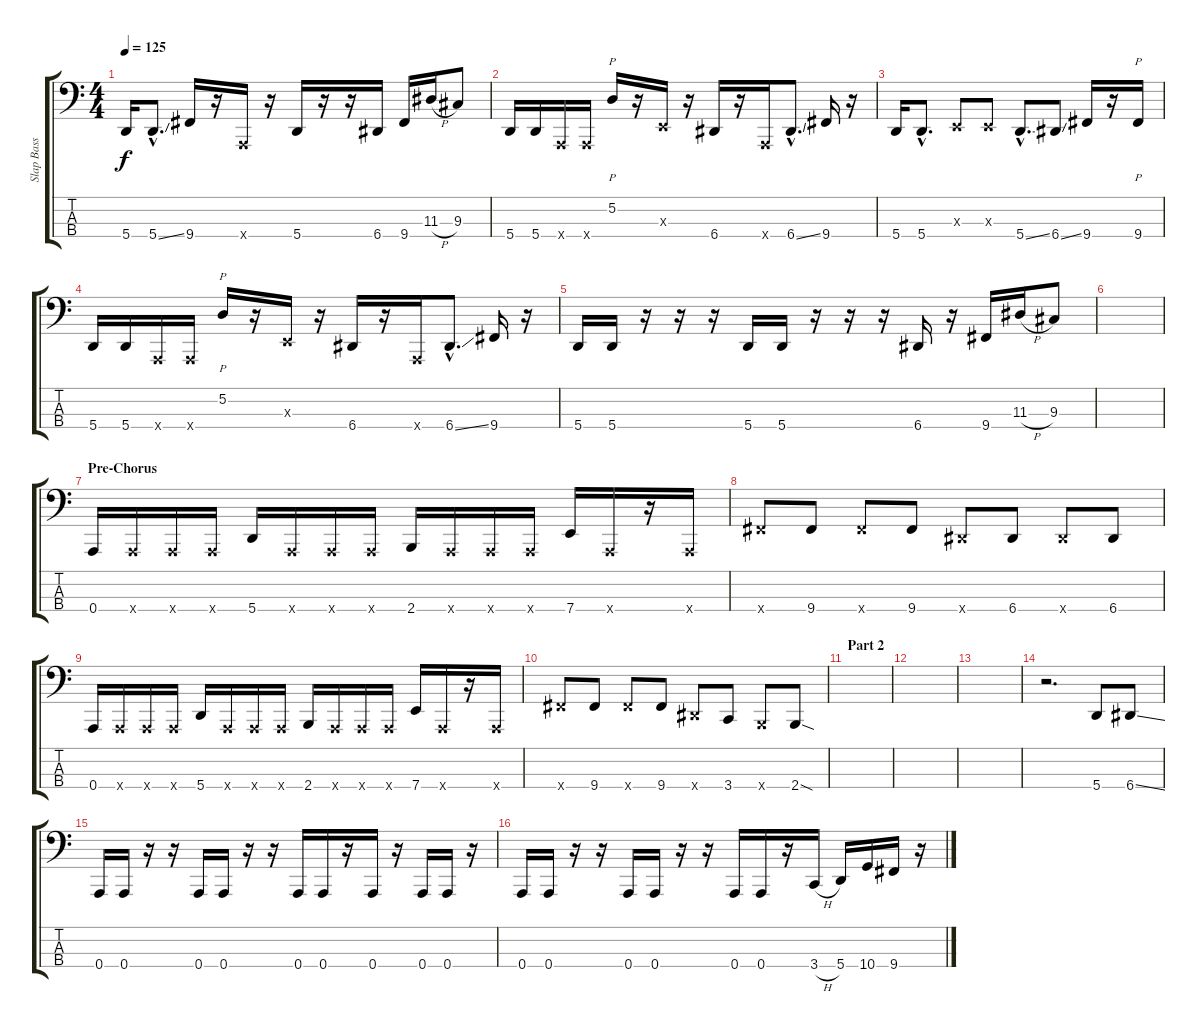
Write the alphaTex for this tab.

\track ("Slap Bass" "Slap Bass") {instrument slapbass1}
\staff {score tabs}
\tuning (G2 A1 E1 A0) {hide}
\ts (4 4)
\tempo 125
\clef f4
\ks c
5.4.16{dy f} 5.4{ss hac}.8{d} 9.4.16 r.16 0.4{x}.16 r.16 5.4.16 r.16 r.16 6.4.16 9.4.16 11.3{h}.16 9.3.8 |
5.4.16 5.4.16 0.4{x}.16 0.4{x}.16 5.2.16{p} r.16 0.3{x}.16 r.16 6.4.16 r.16 0.4{x}.16 6.4{ss hac}.8{d} 9.4.16 r.16 |
5.4.16 5.4{hac}.8{d} 0.3{x}.8 0.3{x}.8 5.4{ss hac}.8{d} 6.4{ss}.8 9.4.16 r.16 9.4.16{p} |
5.4.16 5.4.16 0.4{x}.16 0.4{x}.16 5.2.16{p} r.16 0.3{x}.16 r.16 6.4.16 r.16 0.4{x}.16 6.4{ss hac}.8{d} 9.4.16 r.16 |
5.4.16 5.4.16 r.16 r.16 r.16 5.4.16 5.4.16 r.16 r.16 r.16 6.4.16 r.16 9.4.16 11.3{h}.16 9.3.8 |
|
\section ("" "Pre-Chorus")
0.4.16 0.4{x}.16 0.4{x}.16 0.4{x}.16 5.4.16 0.4{x}.16 0.4{x}.16 0.4{x}.16 2.4.16 0.4{x}.16 0.4{x}.16 0.4{x}.16 7.4.16 0.4{x}.16 r.16 0.4{x}.16 |
9.4{x}.8 9.4.8 9.4{x}.8 9.4.8 6.4{x}.8 6.4.8 6.4{x}.8 6.4.8 |
0.4.16 0.4{x}.16 0.4{x}.16 0.4{x}.16 5.4.16 0.4{x}.16 0.4{x}.16 0.4{x}.16 2.4.16 0.4{x}.16 0.4{x}.16 0.4{x}.16 7.4.16 0.4{x}.16 r.16 0.4{x}.16 |
9.4{x}.8 9.4.8 9.4{x}.8 9.4.8 6.4{x}.8 3.4.8 2.4{x}.8 2.4{sod}.8 |
\section ("" "Part 2")
|
|
|
r.2{d} 5.4.8 6.4{ss}.8 |
0.4.16 0.4.16 r.16 r.16 0.4.16 0.4.16 r.16 r.16 0.4.16 0.4.16 r.16 0.4.16 r.16 0.4.16 0.4.16 r.16 |
0.4.16 0.4.16 r.16 r.16 0.4.16 0.4.16 r.16 r.16 0.4.16 0.4.16 r.16 3.4{h}.16 5.4.16 10.4.16 9.4.16 r.16
